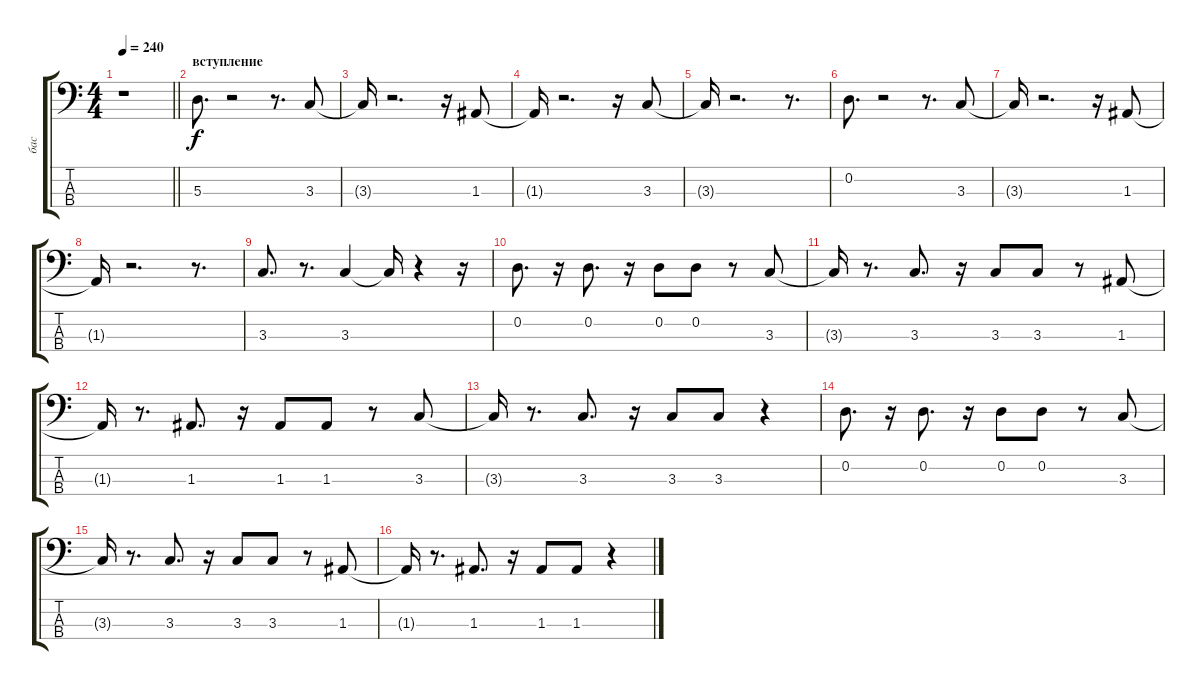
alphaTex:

\track ("бас" "бас") {instrument electricbassfinger}
\staff {score tabs}
\tuning (G2 D2 A1 E1) {hide}
\ts (4 4)
\tempo 240
\clef f4
\barLineRight lightlight
\ks c
r.1{dy f instrument electricbassfinger} |
\section ("" "вступление")
5.3.8{d} r.2 r.8{d} 3.3.8 |
3.3{t}.16 r.2{d} r.16 1.3.8 |
1.3{t}.16 r.2{d} r.16 3.3.8 |
3.3{t}.16 r.2{d} r.8{d} |
0.2.8{d} r.2 r.8{d} 3.3.8 |
3.3{t}.16 r.2{d} r.16 1.3.8 |
1.3{t}.16 r.2{d} r.8{d} |
3.3.8{d} r.8{d} 3.3.4 3.3{t}.16 r.4 r.16 |
0.2.8{d} r.16 0.2.8{d} r.16 0.2.8 0.2.8 r.8 3.3.8 |
3.3{t}.16 r.8{d} 3.3.8{d} r.16 3.3.8 3.3.8 r.8 1.3.8 |
1.3{t}.16 r.8{d} 1.3.8{d} r.16 1.3.8 1.3.8 r.8 3.3.8 |
3.3{t}.16 r.8{d} 3.3.8{d} r.16 3.3.8 3.3.8 r.4 |
0.2.8{d} r.16 0.2.8{d} r.16 0.2.8 0.2.8 r.8 3.3.8 |
3.3{t}.16 r.8{d} 3.3.8{d} r.16 3.3.8 3.3.8 r.8 1.3.8 |
1.3{t}.16 r.8{d} 1.3.8{d} r.16 1.3.8 1.3.8 r.4
